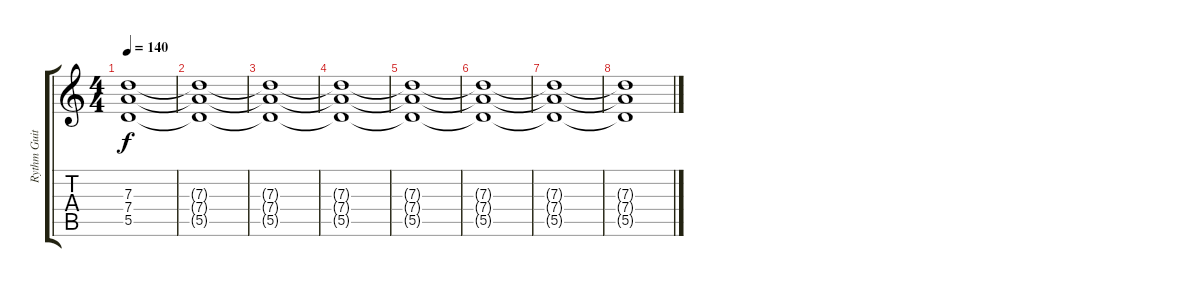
\track ("Rythm Guitar" "Rythm Guit") {instrument distortionguitar}
\staff {score tabs}
\tuning (E4 B3 G3 D3 A2 E2) {hide}
\ts (4 4)
\tempo 140
\clef g2
\ks c
(7.3 7.4 5.5).1{dy f} |
(7.3{t} 7.4{t} 5.5{t}).1{volume 12} |
(7.3{t} 7.4{t} 5.5{t}).1{volume 11} |
(7.3{t} 7.4{t} 5.5{t}).1{volume 10} |
(7.3{t} 7.4{t} 5.5{t}).1{volume 9} |
(7.3{t} 7.4{t} 5.5{t}).1{volume 8} |
(7.3{t} 7.4{t} 5.5{t}).1{volume 7} |
(7.3{t} 7.4{t} 5.5{t}).1{volume 6}
